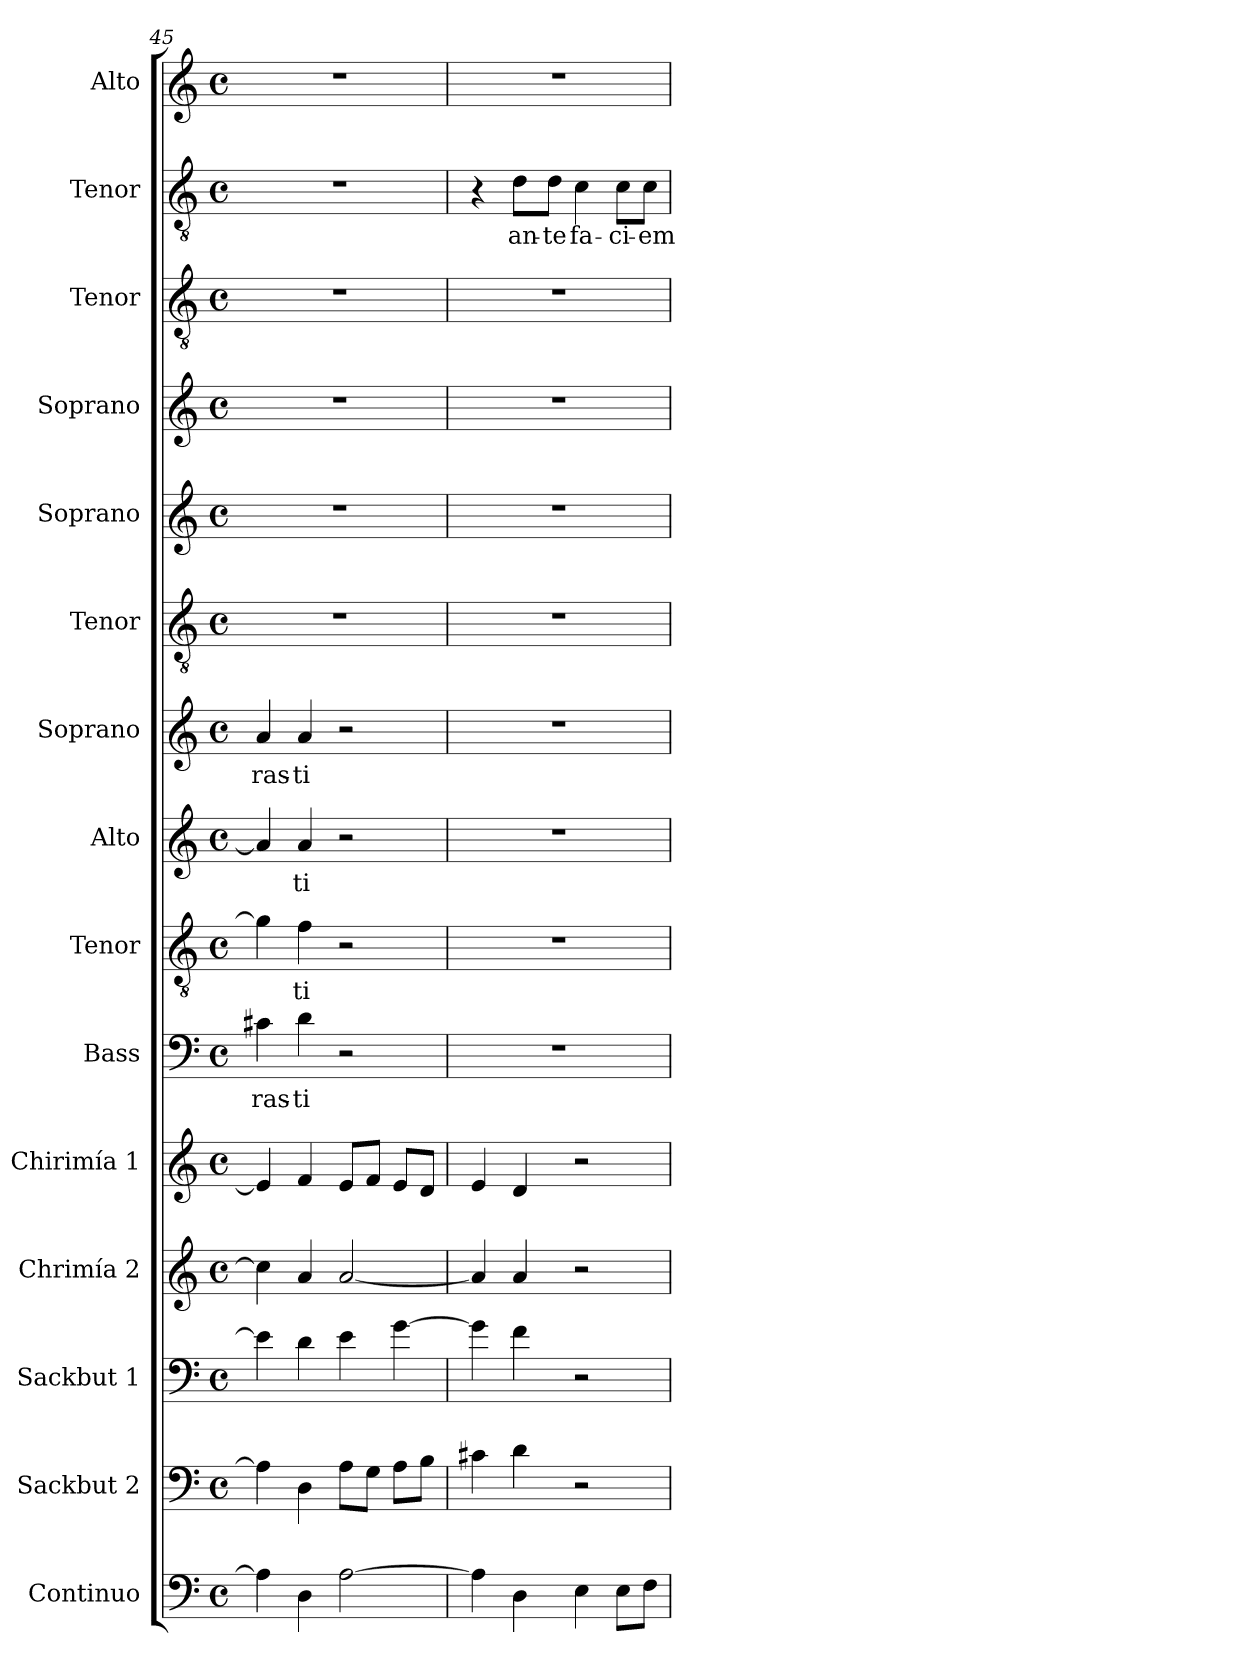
**kern	**kern	**kern	**kern	**kern	**kern	**text	**kern	**text	**kern	**text	**kern	**text	**kern	**kern	**kern	**kern	**kern	**text	**kern
*part15	*part14	*part13	*part12	*part11	*part10	*part10	*part9	*part9	*part8	*part8	*part7	*part7	*part6	*part5	*part4	*part3	*part2	*part2	*part1
*staff15	*staff14	*staff13	*staff12	*staff11	*staff10	*staff10	*staff9	*staff9	*staff8	*staff8	*staff7	*staff7	*staff6	*staff5	*staff4	*staff3	*staff2	*staff2	*staff1
*I"Continuo	*I"Sackbut 2	*I"Sackbut 1	*I"Chrimía 2	*I"Chirimía 1	*I"Bass	*	*I"Tenor	*	*I"Alto	*	*I"Soprano	*	*I"Tenor	*I"Soprano	*I"Soprano	*I"Tenor	*I"Tenor	*	*I"Alto
*I'Cont.	*I'Sckbt 2.	*I'Sckbt 1.	*I'Ch2.	*I'Ch1.	*I'B.	*	*I'T.	*	*I'A.	*	*I'S.	*	*I'T.	*I'S.	*I'S.	*I'T.	*I'T.	*	*I'A.
*clefF4	*clefF4	*clefF4	*clefG2	*clefG2	*clefF4	*	*clefGv2	*	*clefG2	*	*clefG2	*	*clefGv2	*clefG2	*clefG2	*clefGv2	*clefGv2	*	*clefG2
*	*	*	*	*	*	*	*ITrd7c12	*	*	*	*	*	*ITrd7c12	*	*	*ITrd7c12	*ITrd7c12	*	*
*k[]	*k[]	*k[]	*k[]	*k[]	*k[]	*	*k[]	*	*k[]	*	*k[]	*	*k[]	*k[]	*k[]	*k[]	*k[]	*	*k[]
*C:	*C:	*C:	*C:	*C:	*C:	*	*C:	*	*C:	*	*C:	*	*C:	*C:	*C:	*C:	*C:	*	*C:
*M4/4	*M4/4	*M4/4	*M4/4	*M4/4	*M4/4	*	*M4/4	*	*M4/4	*	*M4/4	*	*M4/4	*M4/4	*M4/4	*M4/4	*M4/4	*	*M4/4
*met(c)	*met(c)	*met(c)	*met(c)	*met(c)	*met(c)	*	*met(c)	*	*met(c)	*	*met(c)	*	*met(c)	*met(c)	*met(c)	*met(c)	*met(c)	*	*met(c)
=45	=45	=45	=45	=45	=45	=45	=45	=45	=45	=45	=45	=45	=45	=45	=45	=45	=45	=45	=45
!	!	!	!	!	!	!LO:LY:b:color=#000000	!	!	!	!	!	!	!	!	!	!	!	!	!
!	!	!	!	!	!	!	!	!	!	!	!	!LO:LY:b:color=#000000	!	!	!	!	!	!	!
4Ai\]	4Ai\]	4ei\]	4cc#i\]	4ei/]	4c#Xi\	-ras-	4Gi\]	.	4ai/]	.	4ai/	-ras-	1r	1r	1r	1r	1r	.	1r
!	!	!	!	!	!	!LO:LY:b:color=#000000	!	!	!	!	!	!	!	!	!	!	!	!	!
!	!	!	!	!	!	!	!	!LO:LY:b:color=#000000	!	!	!	!	!	!	!	!	!	!	!
!	!	!	!	!	!	!	!	!	!	!LO:LY:b:color=#000000	!	!	!	!	!	!	!	!	!
!	!	!	!	!	!	!	!	!	!	!	!	!LO:LY:b:color=#000000	!	!	!	!	!	!	!
4Di\	4Di\	4di\	4ai/	4fi/	4di\	-ti	4Fi\	-ti	4ai/	-ti	4ai/	-ti	.	.	.	.	.	.	.
[>2Ai\	8Ai\L	4ei\	[<2ai/	8ei/L	2r	.	2r	.	2r	.	2r	.	.	.	.	.	.	.	.
.	8Gi\J	.	.	8fi/J	.	.	.	.	.	.	.	.	.	.	.	.	.	.	.
.	8Ai\L	[>4gi\	.	8ei/L	.	.	.	.	.	.	.	.	.	.	.	.	.	.	.
.	8Bi\J	.	.	8di/J	.	.	.	.	.	.	.	.	.	.	.	.	.	.	.
=46	=46	=46	=46	=46	=46	=46	=46	=46	=46	=46	=46	=46	=46	=46	=46	=46	=46	=46	=46
4Ai\]	4c#Xi\	4gi\]	4ai/]	4ei/	1r	.	1r	.	1r	.	1r	.	1r	1r	1r	1r	4r	.	1r
!	!	!	!	!	!	!	!	!	!	!	!	!	!	!	!	!	!	!LO:LY:b:color=#000000	!
4Di\	4di\	4fi\	4ai/	4di/	.	.	.	.	.	.	.	.	.	.	.	.	8Di\L	an-	.
!	!	!	!	!	!	!	!	!	!	!	!	!	!	!	!	!	!	!LO:LY:b:color=#000000	!
.	.	.	.	.	.	.	.	.	.	.	.	.	.	.	.	.	8Di\J	-te	.
!	!	!	!	!	!	!	!	!	!	!	!	!	!	!	!	!	!	!LO:LY:b:color=#000000	!
4Ei\	2r	2r	2r	2r	.	.	.	.	.	.	.	.	.	.	.	.	4Ci\	fa-	.
!	!	!	!	!	!	!	!	!	!	!	!	!	!	!	!	!	!	!LO:LY:b:color=#000000	!
8Ei\L	.	.	.	.	.	.	.	.	.	.	.	.	.	.	.	.	8Ci\L	-ci-	.
!	!	!	!	!	!	!	!	!	!	!	!	!	!	!	!	!	!	!LO:LY:b:color=#000000	!
8Fi\J	.	.	.	.	.	.	.	.	.	.	.	.	.	.	.	.	8Ci\J	-em	.
=	=	=	=	=	=	=	=	=	=	=	=	=	=	=	=	=	=	=	=
*-	*-	*-	*-	*-	*-	*-	*-	*-	*-	*-	*-	*-	*-	*-	*-	*-	*-	*-	*-
